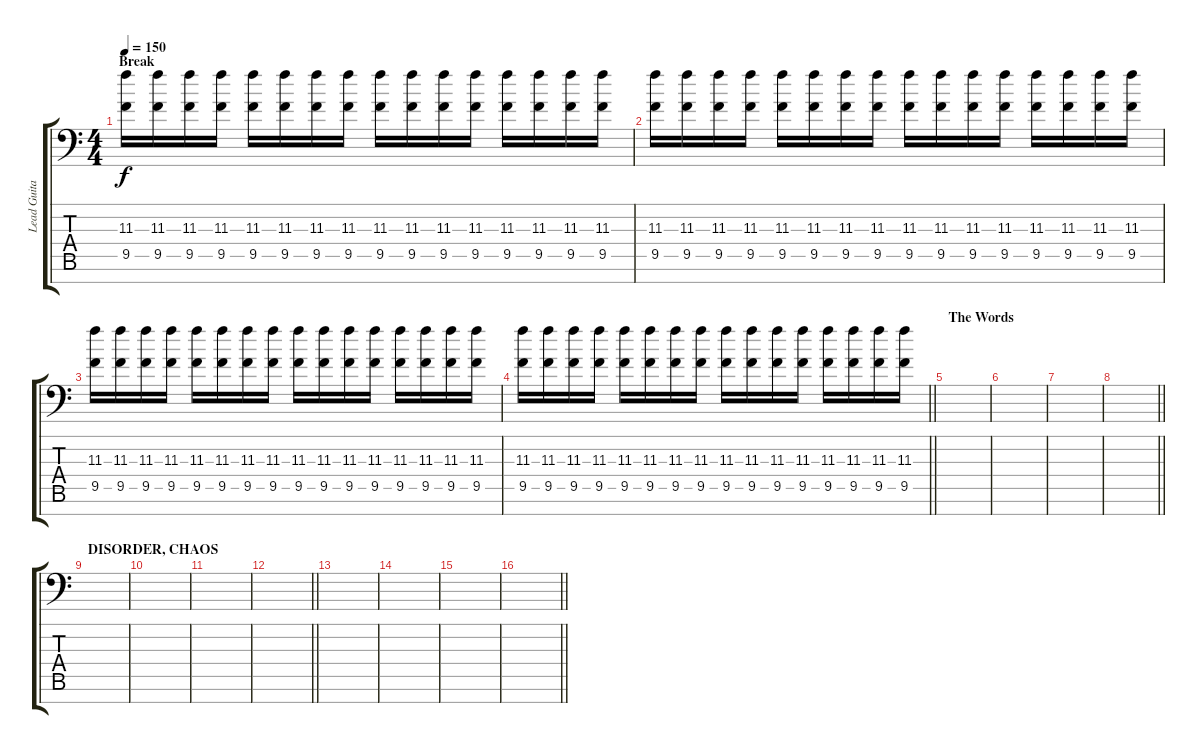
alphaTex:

\track ("Lead Guitar (Fredrik Thordendal)" "Lead Guita") {instrument distortionguitar}
\staff {score tabs}
\tuning (Eb4 Bb3 Gb3 Db3 Ab2 Eb2 Bb1) {hide}
\ts (4 4)
\section ("" "Break")
\tempo 150
\clef f4
\ks c
(11.3 9.5).16{dy f} (11.3 9.5).16 (11.3 9.5).16 (11.3 9.5).16 (11.3 9.5).16 (11.3 9.5).16 (11.3 9.5).16 (11.3 9.5).16 (11.3 9.5).16 (11.3 9.5).16 (11.3 9.5).16 (11.3 9.5).16 (11.3 9.5).16 (11.3 9.5).16 (11.3 9.5).16 (11.3 9.5).16 |
(11.3 9.5).16 (11.3 9.5).16 (11.3 9.5).16 (11.3 9.5).16 (11.3 9.5).16 (11.3 9.5).16 (11.3 9.5).16 (11.3 9.5).16 (11.3 9.5).16 (11.3 9.5).16 (11.3 9.5).16 (11.3 9.5).16 (11.3 9.5).16 (11.3 9.5).16 (11.3 9.5).16 (11.3 9.5).16 |
(11.3 9.5).16 (11.3 9.5).16 (11.3 9.5).16 (11.3 9.5).16 (11.3 9.5).16 (11.3 9.5).16 (11.3 9.5).16 (11.3 9.5).16 (11.3 9.5).16 (11.3 9.5).16 (11.3 9.5).16 (11.3 9.5).16 (11.3 9.5).16 (11.3 9.5).16 (11.3 9.5).16 (11.3 9.5).16 |
\barLineRight lightlight
(11.3 9.5).16 (11.3 9.5).16 (11.3 9.5).16 (11.3 9.5).16 (11.3 9.5).16 (11.3 9.5).16 (11.3 9.5).16 (11.3 9.5).16 (11.3 9.5).16 (11.3 9.5).16 (11.3 9.5).16 (11.3 9.5).16 (11.3 9.5).16 (11.3 9.5).16 (11.3 9.5).16 (11.3 9.5).16 |
\section ("" "The Words")
|
|
|
\barLineRight lightlight
|
\section ("" "DISORDER, CHAOS")
|
|
|
\barLineRight lightlight
|
|
|
|
\barLineRight lightlight
